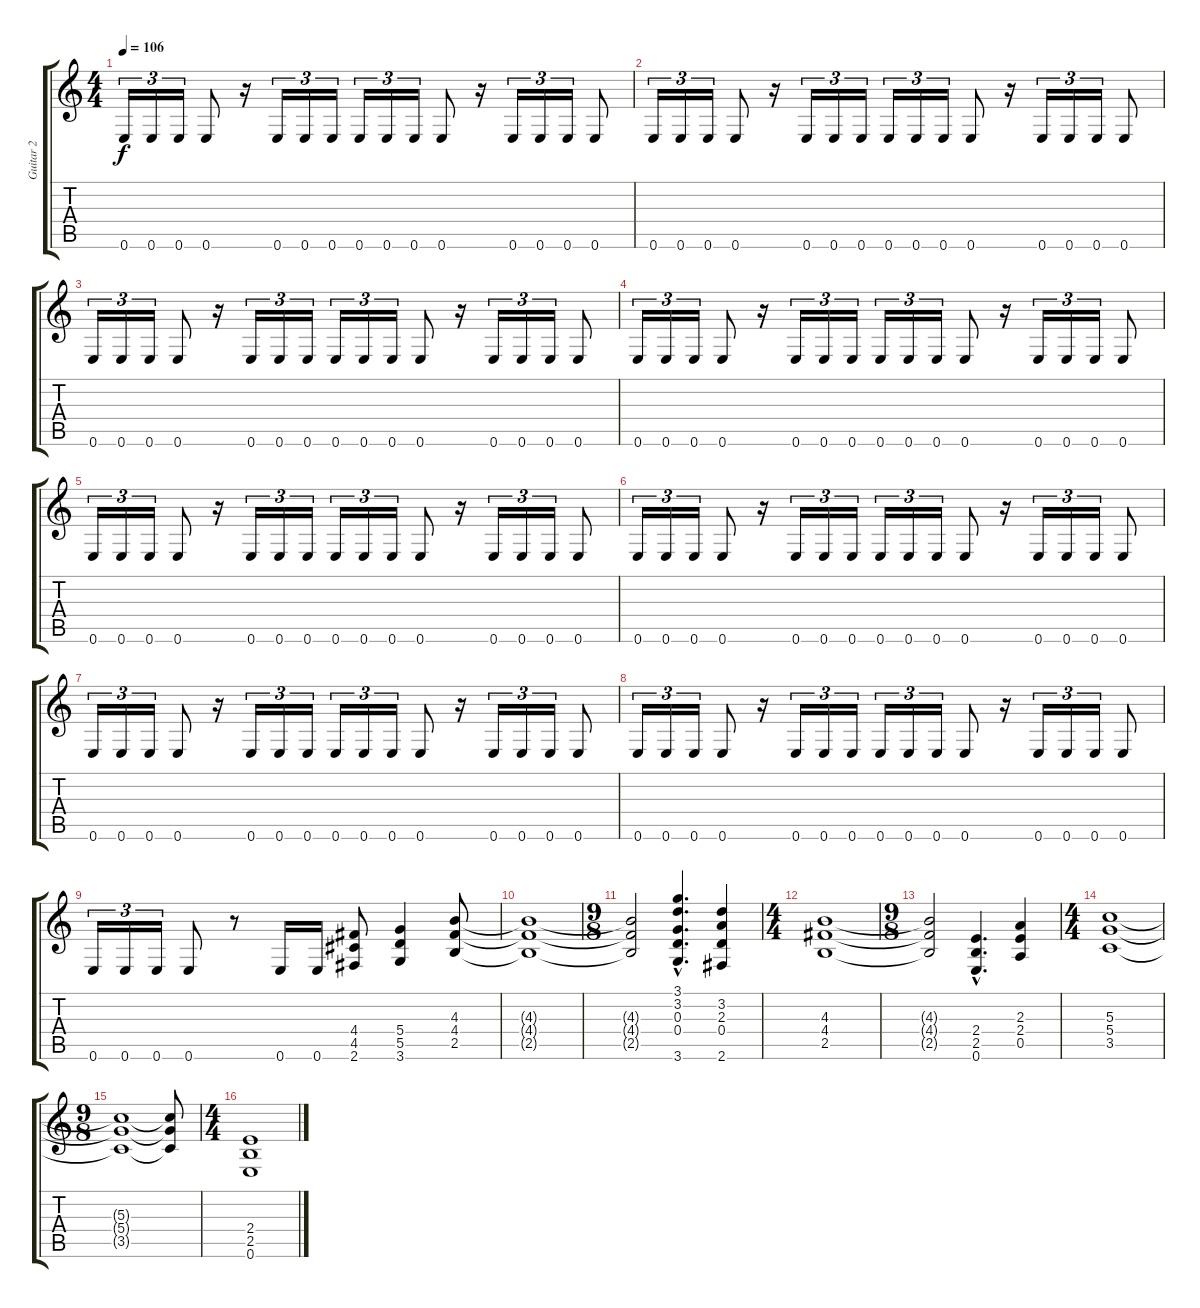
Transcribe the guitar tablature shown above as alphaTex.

\track ("Guitar 2" "Guitar 2") {instrument overdrivenguitar}
\staff {score tabs}
\tuning (E4 B3 G3 D3 A2 E2) {hide}
\ts (4 4)
\tempo 106
\clef g2
\ks c
0.6.16{tu (3 2) dy f} 0.6.16{tu (3 2)} 0.6.16{tu (3 2)} 0.6.8 r.16 0.6.16{tu (3 2)} 0.6.16{tu (3 2)} 0.6.16{tu (3 2)} 0.6.16{tu (3 2)} 0.6.16{tu (3 2)} 0.6.16{tu (3 2)} 0.6.8 r.16 0.6.16{tu (3 2)} 0.6.16{tu (3 2)} 0.6.16{tu (3 2)} 0.6.8 |
0.6.16{tu (3 2)} 0.6.16{tu (3 2)} 0.6.16{tu (3 2)} 0.6.8 r.16 0.6.16{tu (3 2)} 0.6.16{tu (3 2)} 0.6.16{tu (3 2)} 0.6.16{tu (3 2)} 0.6.16{tu (3 2)} 0.6.16{tu (3 2)} 0.6.8 r.16 0.6.16{tu (3 2)} 0.6.16{tu (3 2)} 0.6.16{tu (3 2)} 0.6.8 |
0.6.16{tu (3 2)} 0.6.16{tu (3 2)} 0.6.16{tu (3 2)} 0.6.8 r.16 0.6.16{tu (3 2)} 0.6.16{tu (3 2)} 0.6.16{tu (3 2)} 0.6.16{tu (3 2)} 0.6.16{tu (3 2)} 0.6.16{tu (3 2)} 0.6.8 r.16 0.6.16{tu (3 2)} 0.6.16{tu (3 2)} 0.6.16{tu (3 2)} 0.6.8 |
0.6.16{tu (3 2)} 0.6.16{tu (3 2)} 0.6.16{tu (3 2)} 0.6.8 r.16 0.6.16{tu (3 2)} 0.6.16{tu (3 2)} 0.6.16{tu (3 2)} 0.6.16{tu (3 2)} 0.6.16{tu (3 2)} 0.6.16{tu (3 2)} 0.6.8 r.16 0.6.16{tu (3 2)} 0.6.16{tu (3 2)} 0.6.16{tu (3 2)} 0.6.8 |
0.6.16{tu (3 2)} 0.6.16{tu (3 2)} 0.6.16{tu (3 2)} 0.6.8 r.16 0.6.16{tu (3 2)} 0.6.16{tu (3 2)} 0.6.16{tu (3 2)} 0.6.16{tu (3 2)} 0.6.16{tu (3 2)} 0.6.16{tu (3 2)} 0.6.8 r.16 0.6.16{tu (3 2)} 0.6.16{tu (3 2)} 0.6.16{tu (3 2)} 0.6.8 |
0.6.16{tu (3 2)} 0.6.16{tu (3 2)} 0.6.16{tu (3 2)} 0.6.8 r.16 0.6.16{tu (3 2)} 0.6.16{tu (3 2)} 0.6.16{tu (3 2)} 0.6.16{tu (3 2)} 0.6.16{tu (3 2)} 0.6.16{tu (3 2)} 0.6.8 r.16 0.6.16{tu (3 2)} 0.6.16{tu (3 2)} 0.6.16{tu (3 2)} 0.6.8 |
0.6.16{tu (3 2)} 0.6.16{tu (3 2)} 0.6.16{tu (3 2)} 0.6.8 r.16 0.6.16{tu (3 2)} 0.6.16{tu (3 2)} 0.6.16{tu (3 2)} 0.6.16{tu (3 2)} 0.6.16{tu (3 2)} 0.6.16{tu (3 2)} 0.6.8 r.16 0.6.16{tu (3 2)} 0.6.16{tu (3 2)} 0.6.16{tu (3 2)} 0.6.8 |
0.6.16{tu (3 2)} 0.6.16{tu (3 2)} 0.6.16{tu (3 2)} 0.6.8 r.16 0.6.16{tu (3 2)} 0.6.16{tu (3 2)} 0.6.16{tu (3 2)} 0.6.16{tu (3 2)} 0.6.16{tu (3 2)} 0.6.16{tu (3 2)} 0.6.8 r.16 0.6.16{tu (3 2)} 0.6.16{tu (3 2)} 0.6.16{tu (3 2)} 0.6.8 |
0.6.16{tu (3 2)} 0.6.16{tu (3 2)} 0.6.16{tu (3 2)} 0.6.8 r.8 0.6.16 0.6.16 (4.4 4.5 2.6).8 (5.4 5.5 3.6).4 (4.3 4.4 2.5).8 |
(4.3{t} 4.4{t} 2.5{t}).1 |
\ts (9 8)
(4.3{t} 4.4{t} 2.5{t}).2 (3.1{hac} 3.2{hac} 0.3{hac} 0.4{hac} 3.6{hac}).4{d} (3.2 2.3 0.4 2.6).4 |
\ts (4 4)
(4.3 4.4 2.5).1 |
\ts (9 8)
(4.3{t} 4.4{t} 2.5{t}).2 (2.4{hac} 2.5{hac} 0.6{hac}).4{d} (2.3 2.4 0.5).4 |
\ts (4 4)
(5.3 5.4 3.5).1 |
\ts (9 8)
(5.3{t} 5.4{t} 3.5{t}).1 (5.3{t} 5.4{t} 3.5{t}).8 |
\ts (4 4)
(2.4 2.5 0.6).1
